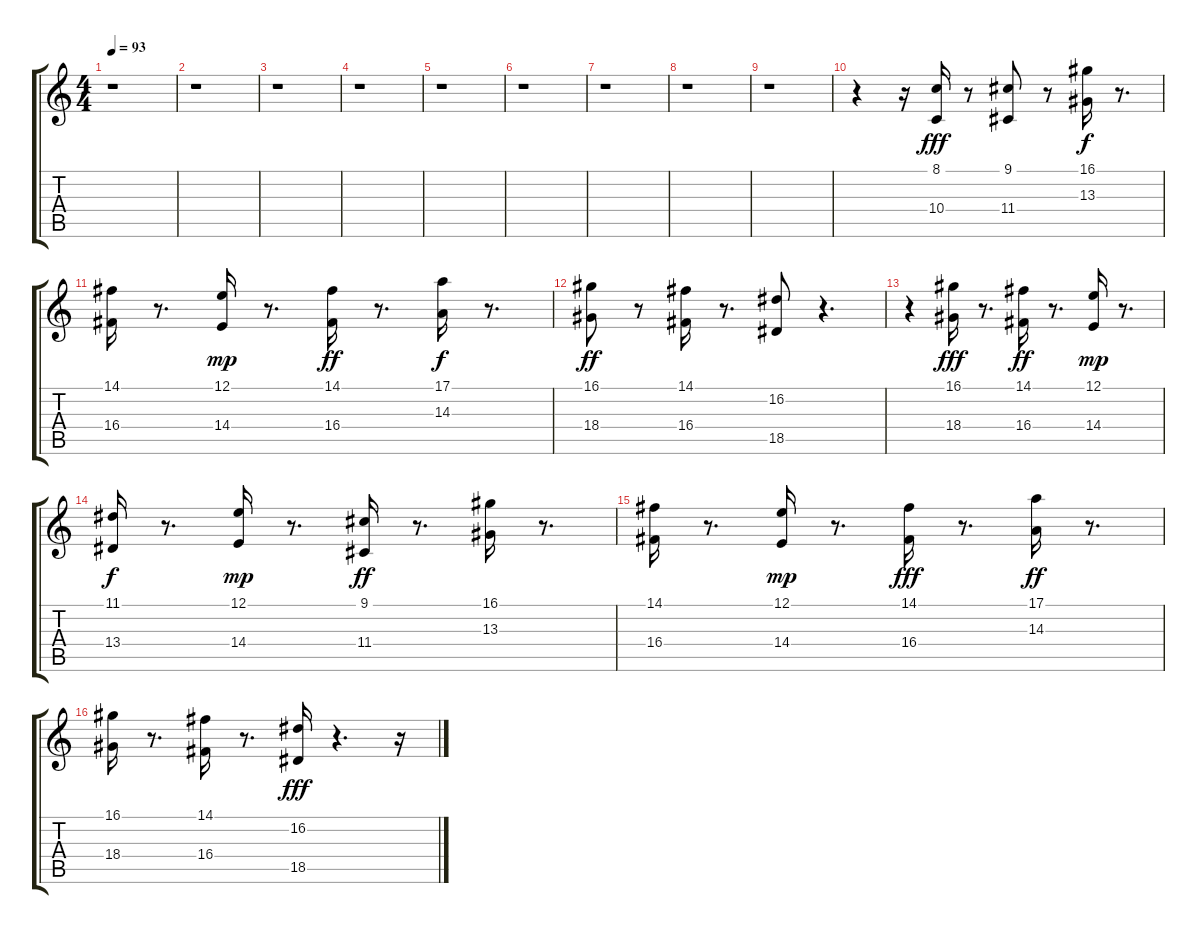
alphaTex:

\track "" {instrument stringensemble1}
\staff {score tabs}
\tuning (E4 B3 G3 D3 A2 E2) {hide}
\ts (4 4)
\tempo 93
\clef g2
\ks c
r.1{dy fff} |
r.1 |
r.1 |
r.1 |
r.1 |
r.1 |
r.1 |
r.1 |
r.1 |
r.4 r.16 (8.1 10.4).16 r.8 (9.1 11.4).8 r.8 (16.1 13.3).16{dy f} r.8{d} |
(14.1 16.4).16 r.8{d} (12.1 14.4).16{dy mp} r.8{d} (14.1 16.4).16{dy ff} r.8{d} (17.1 14.3).16{dy f} r.8{d} |
(16.1 18.4).8{dy ff} r.8 (14.1 16.4).16 r.8{d} (16.2 18.5).8 r.4{d} |
r.4 (16.1 18.4).16{dy fff} r.8{d} (14.1 16.4).16{dy ff} r.8{d} (12.1 14.4).16{dy mp} r.8{d} |
(11.1 13.4).16{dy f} r.8{d} (12.1 14.4).16{dy mp} r.8{d} (9.1 11.4).16{dy ff} r.8{d} (16.1 13.3).16 r.8{d} |
(14.1 16.4).16 r.8{d} (12.1 14.4).16{dy mp} r.8{d} (14.1 16.4).16{dy fff} r.8{d} (17.1 14.3).16{dy ff} r.8{d} |
(16.1 18.4).16 r.8{d} (14.1 16.4).16 r.8{d} (16.2 18.5).16{dy fff} r.4{d} r.16
